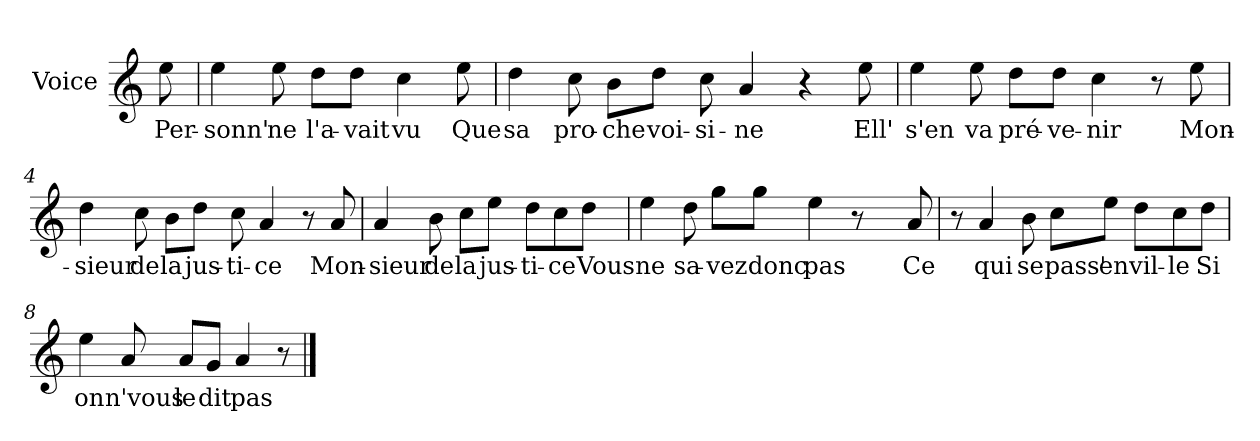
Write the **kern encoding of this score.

**kern	**text
*part1	*part1
*staff1	*staff1
*I"Voice	*
*I'V	*
*clefG2	*
*k[]	*
*C:	*
=	=
8ee\	Per-
=1	=1
4ee\	-sonn'
8ee\	ne
8dd\L	l'a-
8dd\J	-vait
4cc\	vu
8ee\	Que
=2	=2
4dd\	sa
8cc\	pro-
8b\L	-che
8dd\J	voi-
8cc\	-si-
4a/	-ne
4r	.
8ee\	Ell'
!!LO:LB:g=z
=3	=3
4ee\	s'en
8ee\	va
8dd\L	pré-
8dd\J	-ve-
4cc\	-nir
8r	.
8ee\	Mon-
=4	=4
4dd\	-sieur
8cc\	de
8b\L	la
8dd\J	jus-
8cc\	-ti-
4a/	-ce
8r	.
8a/	Mon-
=5	=5
4a/	-sieur
8b\	de
8cc\L	la
8ee\J	jus-
8dd\L	-ti-
8cc\	-ce
8dd\J	Vous
!!LO:LB:g=z
=6	=6
4ee\	ne
8dd\	sa-
8gg\L	-vez
8gg\J	donc
4ee\	pas
8r	.
8ryy	.
8a/	Ce
=7	=7
8r	.
4a/	qui
8b\	se
8cc\L	pass'
8ee\J	en
8dd\L	vil-
8cc\	-le
8dd\J	Si
=8	=8
4ee\	on
8a/	n'vous
8a/L	le
8g/J	dit
4a/	pas
8r	.
==	==
*-	*-
